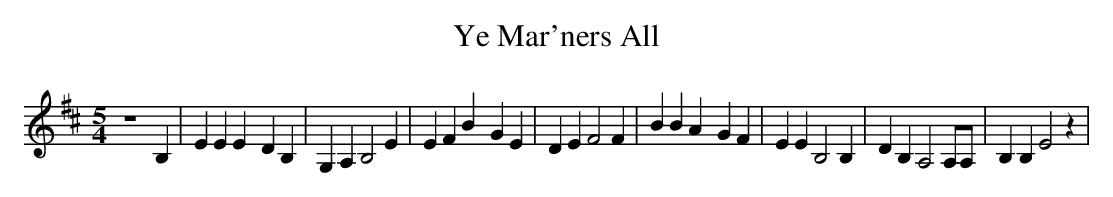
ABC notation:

X:1
T:Ye Mar'ners All
M:5/4
L:1/4
K:D
 z4 B,| E E E- D B,| G, A, B,2 E| E F B- G E| D E F2 F| B B A- G F|\
 E E B,2 B,| D B, A,2 A,/2A,/2| B, B, E2 z|
